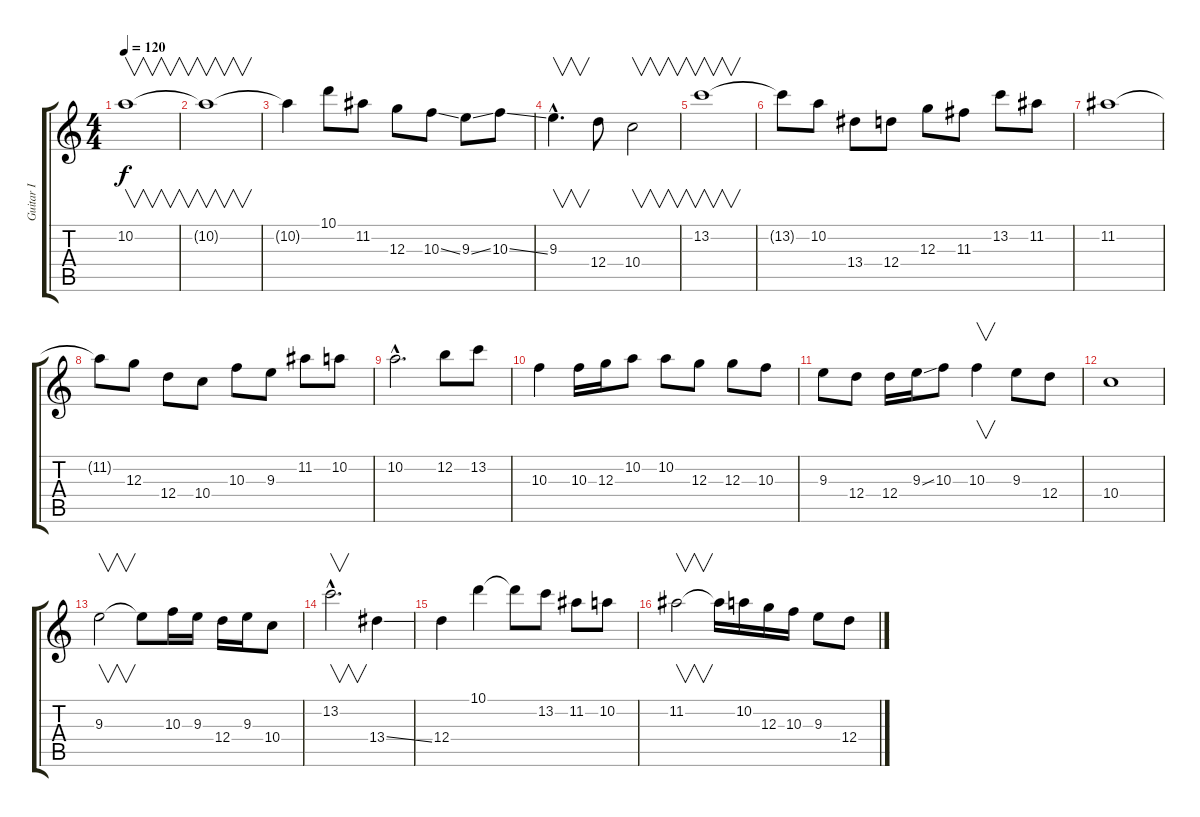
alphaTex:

\track ("Guitar I" "Guitar I") {instrument distortionguitar}
\staff {score tabs}
\tuning (E4 B3 G3 D3 A2 E2) {hide}
\ts (4 4)
\tempo 120
\clef g2
\ks c
10.2.1{v dy f instrument distortionguitar} |
10.2{t}.1{v} |
10.2{t}.4 10.1.8 11.2.8 12.3.8 10.3{ss}.8 9.3{ss}.8 10.3{ss}.8 |
9.3{hac}.4{v d} 12.4.8 10.4.2{v} |
13.2.1{v} |
13.2{t}.8 10.2.8 13.4.8 12.4.8 12.3.8 11.3.8 13.2.8 11.2.8 |
11.2.1 |
11.2{t}.8 12.3.8 12.4.8 10.4.8 10.3.8 9.3.8 11.2.8 10.2.8 |
10.2{hac}.2{d} 12.2.8 13.2.8 |
10.3.4 10.3.16 12.3.16 10.2.8 10.2.8 12.3.8 12.3.8 10.3.8 |
9.3.8 12.4.8 12.4.16 9.3{ss}.16 10.3.8 10.3.4{v} 9.3.8 12.4.8 |
10.4.1 |
9.3.2{v} 9.3{t}.8 10.3.16 9.3.16 12.4.16 9.3.16 10.4.8 |
13.2{hac}.2{v d} 13.4{ss}.4 |
12.4.4 10.1.4 10.1{t}.8 13.2.8 11.2.8 10.2.8 |
11.2.2{v} 11.2{t}.16 10.2.16 12.3.16 10.3.16 9.3.8 12.4.8
